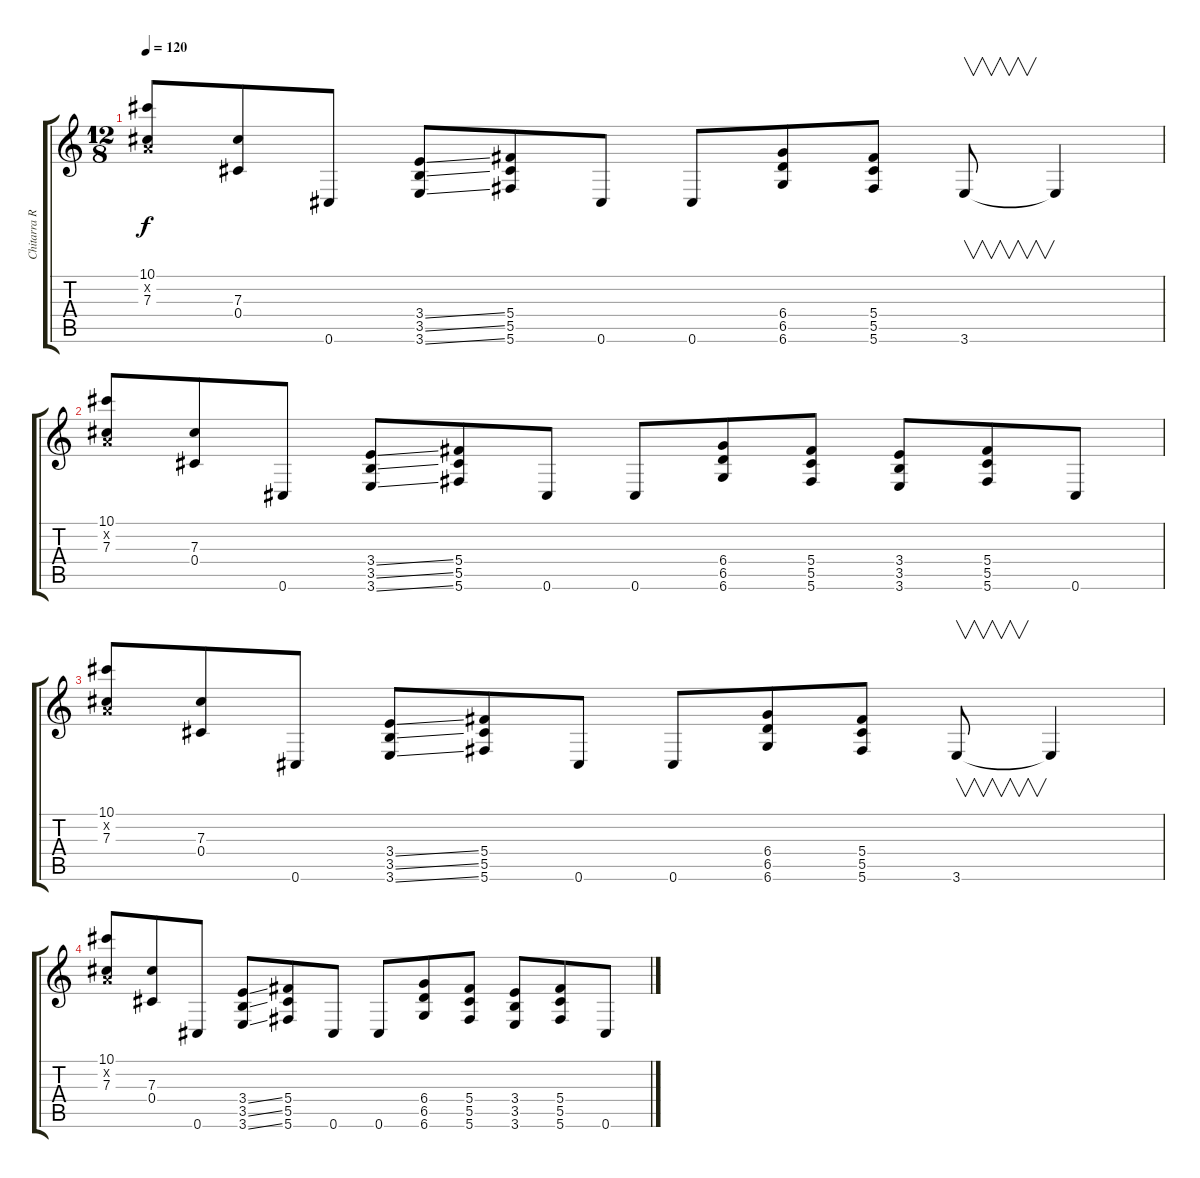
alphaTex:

\track ("Chitarra Ritmica" "Chitarra R") {instrument distortionguitar}
\staff {score tabs}
\tuning (Eb4 Bb3 Gb3 Db3 Ab2 Db2) {hide}
\ts (12 8)
\tempo 120
\clef g2
\ks c
(10.1 -1.2{x} 7.3).8{dy f} (7.3 0.4).8 0.6.8 (3.4{ss} 3.5{ss} 3.6{ss}).8 (5.4 5.5 5.6).8 0.6.8 0.6.8 (6.4 6.5 6.6).8 (5.4 5.5 5.6).8 3.6.8{v} 3.6{t}.4 |
(10.1 -1.2{x} 7.3).8 (7.3 0.4).8 0.6.8 (3.4{ss} 3.5{ss} 3.6{ss}).8 (5.4 5.5 5.6).8 0.6.8 0.6.8 (6.4 6.5 6.6).8 (5.4 5.5 5.6).8 (3.4 3.5 3.6).8 (5.4 5.5 5.6).8 0.6.8 |
(10.1 -1.2{x} 7.3).8 (7.3 0.4).8 0.6.8 (3.4{ss} 3.5{ss} 3.6{ss}).8 (5.4 5.5 5.6).8 0.6.8 0.6.8 (6.4 6.5 6.6).8 (5.4 5.5 5.6).8 3.6.8{v} 3.6{t}.4 |
(10.1 -1.2{x} 7.3).8 (7.3 0.4).8 0.6.8 (3.4{ss} 3.5{ss} 3.6{ss}).8 (5.4 5.5 5.6).8 0.6.8 0.6.8 (6.4 6.5 6.6).8 (5.4 5.5 5.6).8 (3.4 3.5 3.6).8 (5.4 5.5 5.6).8 0.6.8
